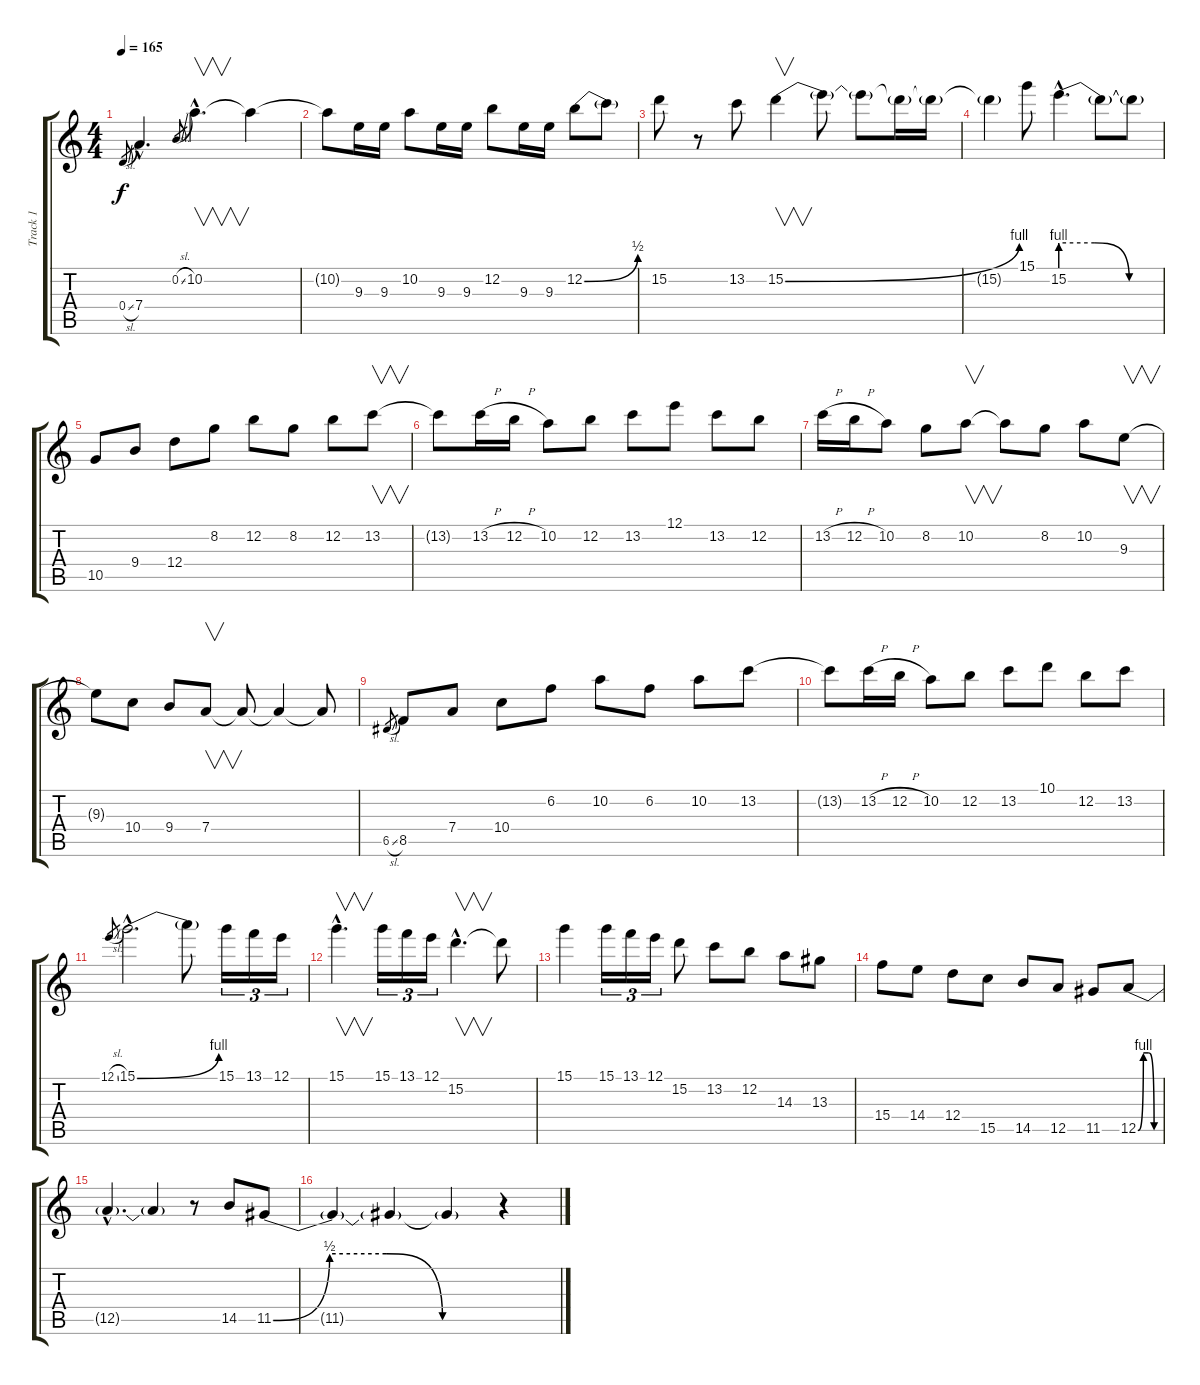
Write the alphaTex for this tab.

\track ("Track 1" "Track 1") {instrument overdrivenguitar}
\staff {score tabs}
\tuning (E4 B3 G3 D3 A2 E2) {hide}
\ts (4 4)
\tempo 165
\clef g2
\ks c
0.4{sl}.8{gr dy f instrument overdrivenguitar} 7.4{hac}.4{d} 0.2{sl}.8{gr} 10.2{hac}.4{v d} 10.2{t}.4 |
10.2{t}.8 9.3.16 9.3.16 10.2.8 9.3.16 9.3.16 12.2.8 9.3.16 9.3.16 12.2{be (bend 0 0 60 2)}.8 12.2{t}.8 |
15.2.8 r.8 13.2.8 15.2{be (bend 0 0 60 4)}.4{v} 15.2{t}.8 15.2{t}.8 15.2{t}.16 15.2{t}.16 |
15.2{t}.4 15.1.8 15.2{be (custom 0 4 20 4 40 0 60 0) hac}.4{d} 15.2{t}.8 15.2{t}.8 |
10.5.8 9.4.8 12.4.8 8.2.8 12.2.8 8.2.8 12.2.8 13.2.8{v} |
13.2{t}.8 13.2{h}.16 12.2{h}.16 10.2.8 12.2.8 13.2.8 12.1.8 13.2.8 12.2.8 |
13.2{h}.16 12.2{h}.16 10.2.8 8.2.8 10.2.8{v} 10.2{t}.8 8.2.8 10.2.8 9.3.8{v} |
9.3{t}.8 10.4.8 9.4.8 7.4.8{v} 7.4{t}.8 7.4{t}.4 7.4{t}.8 |
6.5{sl}.8{gr} 8.5.8 7.4.8 10.4.8 6.2.8 10.2.8 6.2.8 10.2.8 13.2.8 |
13.2{t}.8 13.2{h}.16 12.2{h}.16 10.2.8 12.2.8 13.2.8 10.1.8 12.2.8 13.2.8 |
12.1{sl}.8{gr} 15.1{be (bend 0 0 60 4) hac}.2{d} 15.1{t}.8 15.1.16{tu (3 2)} 13.1.16{tu (3 2)} 12.1.16{tu (3 2)} |
15.1{hac}.4{v d} 15.1.16{tu (3 2)} 13.1.16{tu (3 2)} 12.1.16{tu (3 2)} 15.2{hac}.4{v d} 15.2{t}.8 |
15.1.4 15.1.16{tu (3 2)} 13.1.16{tu (3 2)} 12.1.16{tu (3 2)} 15.2.8 13.2.8 12.2.8 14.3.8 13.3.8 |
15.4.8 14.4.8 12.4.8 15.5.8 14.5.8 12.5.8 11.5.8 12.5{be (custom 0 0 15 4 30 4 45 0 60 0)}.8 |
12.5{hac t}.4{d} 12.5{t}.4 r.8 14.5.8 11.5{be (custom 0 0 15 2 30 2 45 0 60 0)}.8 |
11.5{t}.4 11.5{t}.4 11.5{t}.4 r.4
